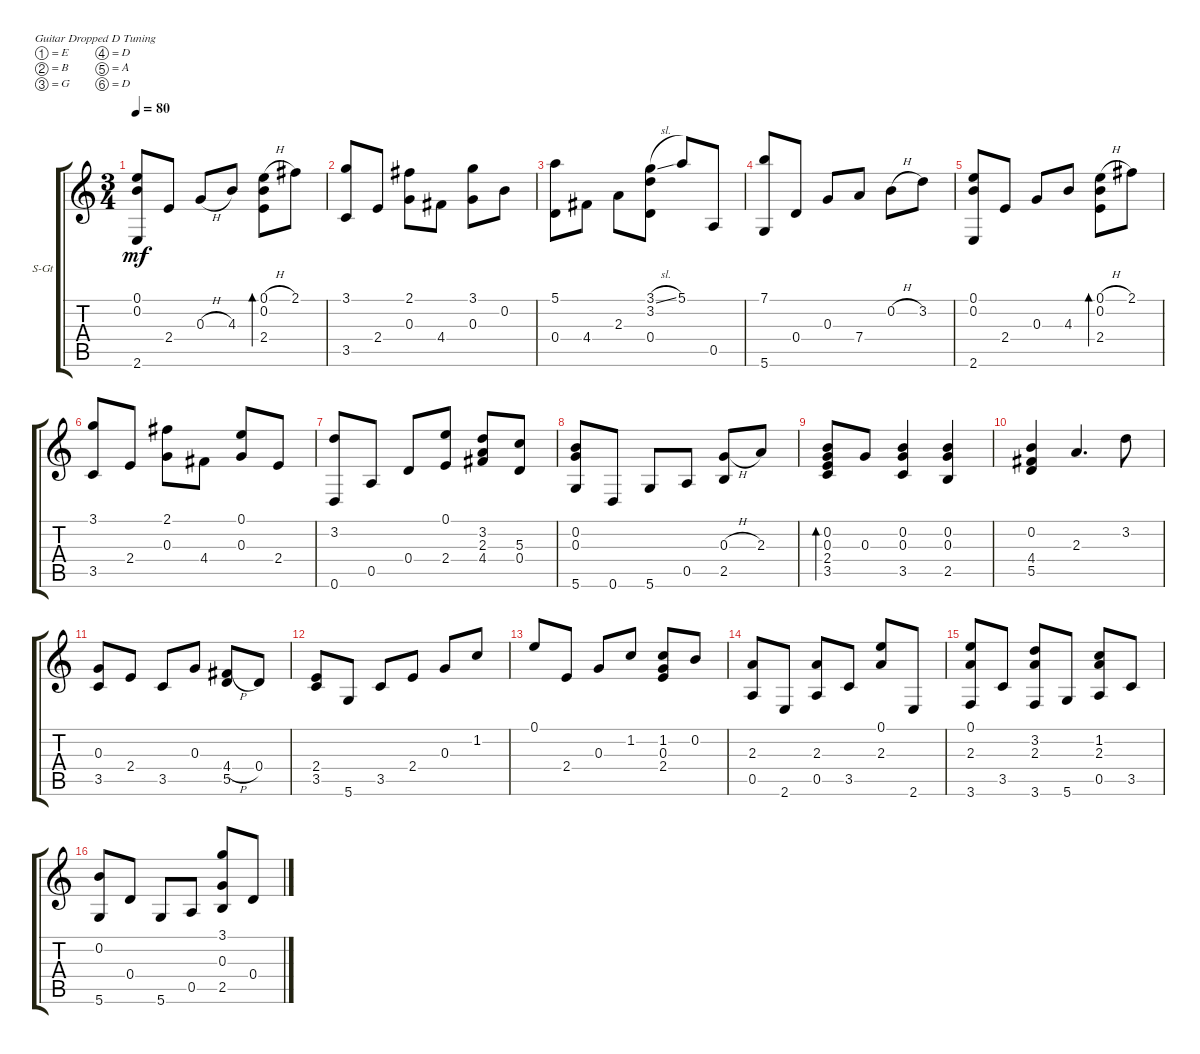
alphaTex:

\defaultSystemsLayout 4
\bracketExtendMode groupsimilarinstruments
\firstSystemTrackNameOrientation horizontal
\otherSystemsTrackNameOrientation horizontal
\track ("Steel Guitar" "S-Gt") {instrument acousticguitarsteel}
\staff {score tabs}
\tuning (E4 B3 G3 D3 A2 D2)
\ts (3 4)
\tempo 80
\clef g2
\ks c
(0.1 2.6 0.2).8{dy mf} 2.4.8 0.3{h}.8 4.3.8 (0.1{h} 0.2 2.4).8{bd 72} 2.1.8 |
(3.1 3.5).8 2.4.8 (2.1 0.3).8 4.4.8 (3.1 0.3).8 0.2.8 |
(5.1 0.4).8 4.4.8 2.3.8 (3.1{sl} 3.2 0.4).8 5.1.8 0.5.8 |
(5.6 7.1).8 0.4.8 0.3.8 7.4.8 0.2{h}.8 3.2.8 |
(0.1 2.6 0.2).8 2.4.8 0.3.8 4.3.8 (0.1{h} 0.2 2.4).8{bd 128} 2.1.8 |
(3.1 3.5).8 2.4.8 (0.3 2.1).8 4.4.8 (0.3 0.1).8 2.4.8 |
(3.2 0.6).8 0.5.8 0.4.8 (2.4 0.1).8 (2.3 3.2 4.4).8 (5.3 0.4).8 |
(0.2 5.6 0.3).8 0.6.8 5.6.8 0.5.8 (2.5 0.3{h}).8 2.3.8 |
(3.5 0.2 0.3 2.4).8{bd 128} 0.3.8 (3.5 0.3 0.2).4 (0.2 0.3 2.5).4 |
(4.4 5.5 0.2).4 2.3.4{d} 3.2.8 |
(0.3 3.5).8 2.4.8 3.5.8 0.3.8 (4.4{h} 5.5).8 0.4.8 |
(2.4 3.5).8 5.6.8 3.5.8 2.4.8 0.3.8 1.2.8 |
0.1.8 2.4.8 0.3.8 1.2.8 (1.2 2.4 0.3).8 0.2.8 |
(2.3 0.5).8 2.6.8 (0.5 2.3).8 3.5.8 (2.3 0.1).8 2.6.8 |
(3.6 0.1 2.3).8 3.5.8 (3.2 2.3 3.6).8 5.6.8 (1.2 2.3 0.5).8 3.5.8 |
(5.6 0.2).8 0.4.8 5.6.8 0.5.8 (3.1 0.3 2.5).8 0.4.8
